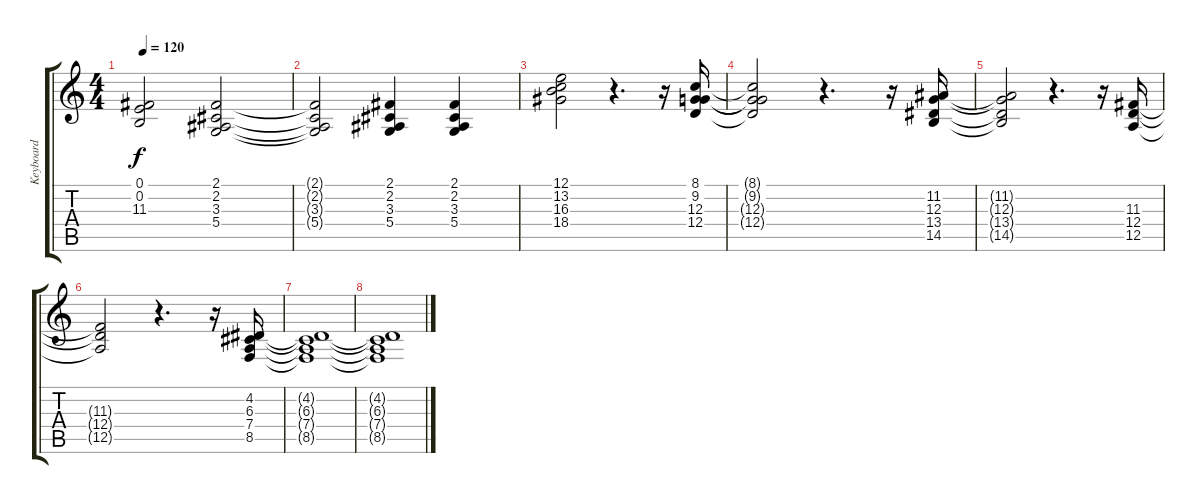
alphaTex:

\track ("Keyboard" "Keyboard") {instrument pad3polysynth}
\staff {score tabs}
\tuning (E4 B3 G3 D3 A2 E2) {hide}
\ts (4 4)
\tempo 120
\clef g2
\ks c
(0.1 0.2 11.3).2{dy f} (2.1 2.2 3.3 5.4).2 |
(2.1{t} 2.2{t} 3.3{t} 5.4{t}).2 (2.1 2.2 3.3 5.4).4 (2.1 2.2 3.3 5.4).4 |
(12.1 13.2 16.3 18.4).2 r.4{d} r.16 (8.1 9.2 12.3 12.4).16 |
(8.1{t} 9.2{t} 12.3{t} 12.4{t}).2 r.4{d} r.16 (11.2 12.3 13.4 14.5).16 |
(11.2{t} 12.3{t} 13.4{t} 14.5{t}).2 r.4{d} r.16 (11.3 12.4 12.5).16 |
(11.3{t} 12.4{t} 12.5{t}).2 r.4{d} r.16 (4.2 6.3 7.4 8.5).16 |
(4.2{t} 6.3{t} 7.4{t} 8.5{t}).1 |
(4.2{t} 6.3{t} 7.4{t} 8.5{t}).1
